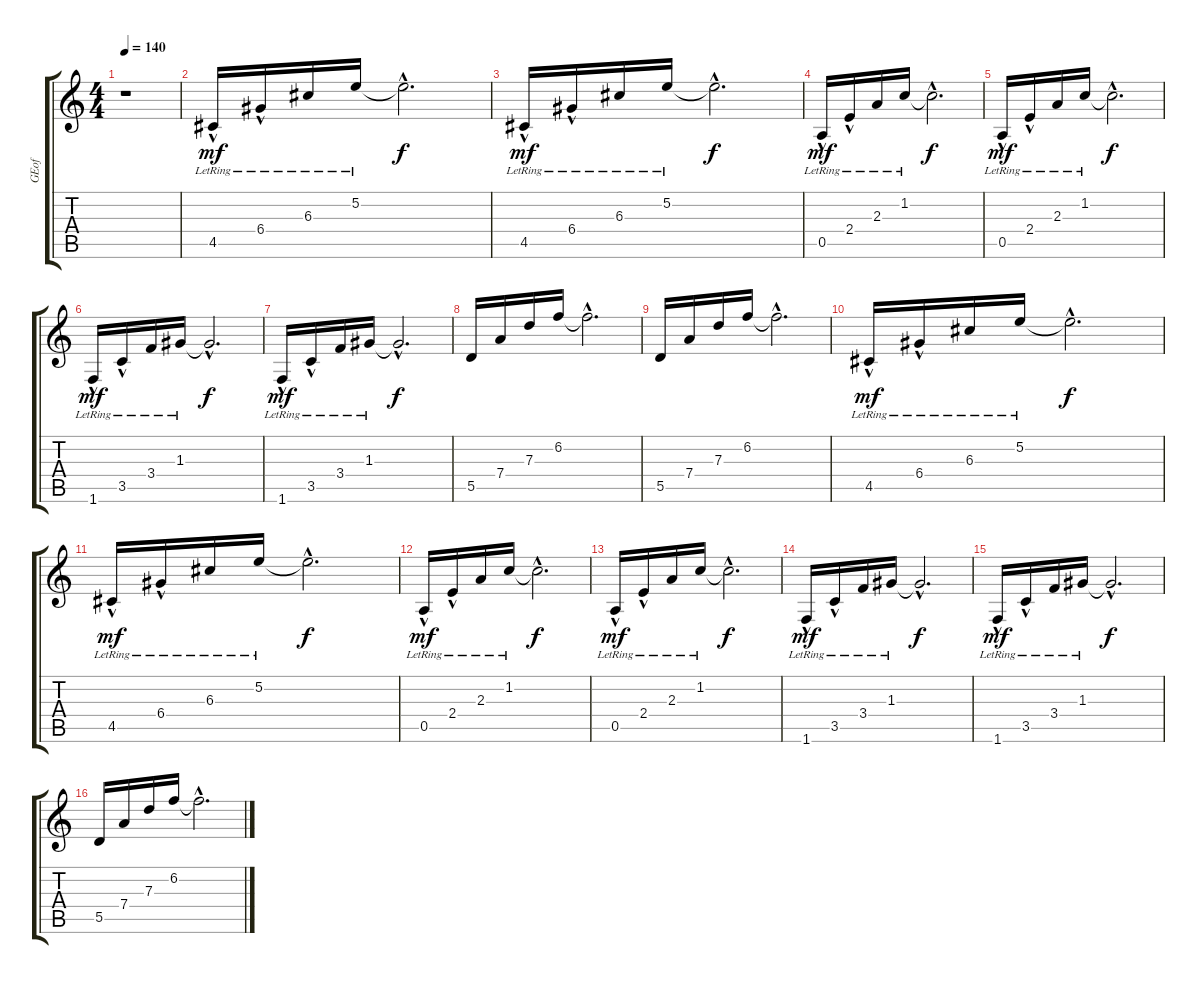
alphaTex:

\track ("GEof" "GEof") {instrument distortionguitar}
\staff {score tabs}
\tuning (E4 B3 G3 D3 A2 E2) {hide}
\ts (4 4)
\tempo 140
\clef g2
\ks c
r.1{dy mf instrument distortionguitar} |
4.5{hac lr}.16{instrument acousticguitarsteel} 6.4{hac lr}.16 6.3{lr}.16 5.2{lr}.16 5.2{hac t}.2{d dy f} |
4.5{hac lr}.16{dy mf} 6.4{hac lr}.16 6.3{lr}.16 5.2{lr}.16 5.2{hac t}.2{d dy f} |
0.5{hac lr}.16{dy mf} 2.4{hac lr}.16 2.3{lr}.16 1.2{lr}.16 1.2{hac t}.2{d dy f} |
0.5{hac lr}.16{dy mf} 2.4{hac lr}.16 2.3{lr}.16 1.2{lr}.16 1.2{hac t}.2{d dy f} |
1.6{hac lr}.16{dy mf} 3.5{hac lr}.16 3.4{lr}.16 1.3{lr}.16 1.3{hac t}.2{d dy f} |
1.6{hac lr}.16{dy mf} 3.5{hac lr}.16 3.4{lr}.16 1.3{lr}.16 1.3{hac t}.2{d dy f} |
5.5.16 7.4.16 7.3.16 6.2.16 6.2{hac t}.2{d} |
5.5.16 7.4.16 7.3.16 6.2.16 6.2{hac t}.2{d} |
4.5{hac lr}.16{dy mf} 6.4{hac lr}.16 6.3{lr}.16 5.2{lr}.16 5.2{hac t}.2{d dy f} |
4.5{hac lr}.16{dy mf} 6.4{hac lr}.16 6.3{lr}.16 5.2{lr}.16 5.2{hac t}.2{d dy f} |
0.5{hac lr}.16{dy mf} 2.4{hac lr}.16 2.3{lr}.16 1.2{lr}.16 1.2{hac t}.2{d dy f} |
0.5{hac lr}.16{dy mf} 2.4{hac lr}.16 2.3{lr}.16 1.2{lr}.16 1.2{hac t}.2{d dy f} |
1.6{hac lr}.16{dy mf} 3.5{hac lr}.16 3.4{lr}.16 1.3{lr}.16 1.3{hac t}.2{d dy f} |
1.6{hac lr}.16{dy mf} 3.5{hac lr}.16 3.4{lr}.16 1.3{lr}.16 1.3{hac t}.2{d dy f} |
5.5.16 7.4.16 7.3.16 6.2.16 6.2{hac t}.2{d}
